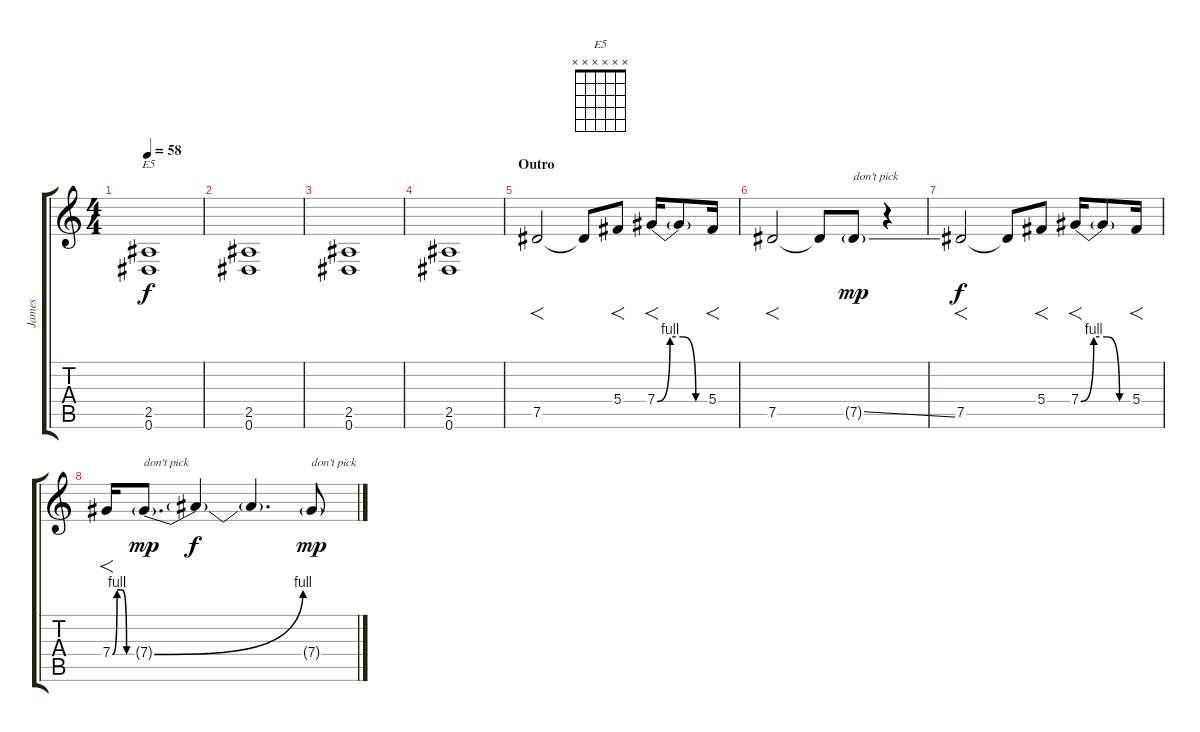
\track ("James " "James ") {instrument distortionguitar}
\staff {score tabs}
\tuning (Eb4 Bb3 Gb3 Db3 Ab2 Eb2) {hide}
\chord ("E5" x x x x x x)
\ts (4 4)
\tempo 58
\clef g2
\ks c
(2.5 0.6).1{ch "E5" dy f} |
(2.5 0.6).1 |
(2.5 0.6).1 |
(2.5 0.6).1 |
\section ("" "Outro")
7.5.2{f} 7.5{t}.8 5.4.8{f} 7.4{be (custom 0 0 15 4 30 4 45 0 60 0)}.16{f} 7.4{t}.8 5.4.16{f} |
7.5.2{f} 7.5{t}.8 7.5{ss g}.8{txt "don't pick" dy mp} r.4 |
7.5.2{f dy f} 7.5{t}.8 5.4.8{f} 7.4{be (custom 0 0 15 4 30 4 45 0 60 0)}.16{f} 7.4{t}.8 5.4.16{f} |
7.4{be (custom 0 0 15 4 30 4 45 0 60 0)}.16{f} 7.4{be (bend 0 0 60 4) g}.8{d txt "don't pick" dy mp} 7.4{t}.4{dy f} 7.4{t}.4{d} 7.4{g}.8{txt "don't pick" dy mp}
